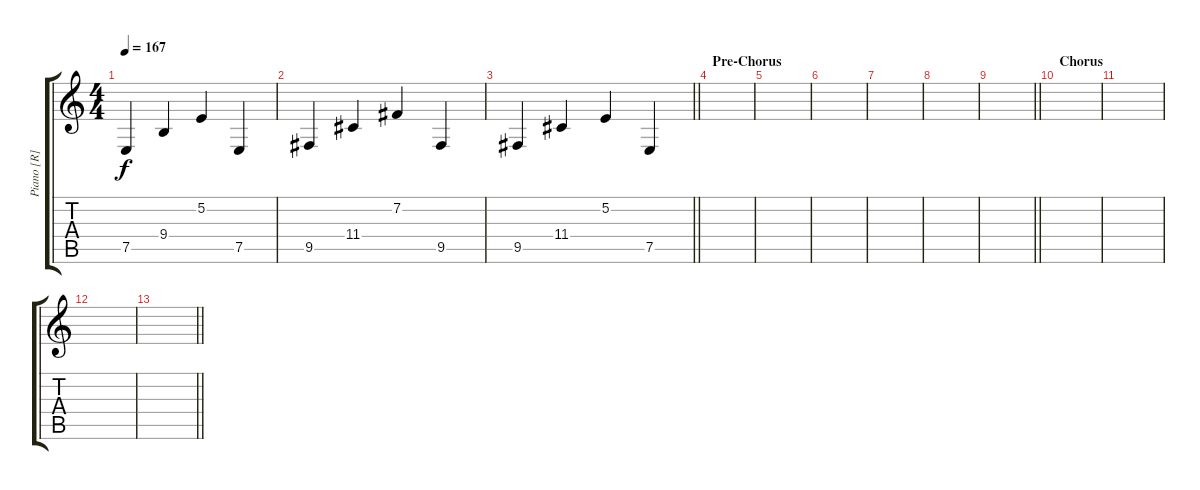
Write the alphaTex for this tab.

\track ("Piano [R]" "Piano [R]") {instrument brightacousticpiano}
\staff {score tabs}
\tuning (E4 B3 G3 D3 A2 D2) {hide}
\ts (4 4)
\tempo 167
\clef g2
\ks c
7.5.4{dy f} 9.4.4 5.2.4 7.5.4 |
9.5.4 11.4.4 7.2.4 9.5.4 |
\barLineRight lightlight
9.5.4 11.4.4 5.2.4 7.5.4 |
\section ("" "Pre-Chorus")
|
|
|
|
|
\barLineRight lightlight
|
\section ("" "Chorus")
|
|
|
\barLineRight lightlight
